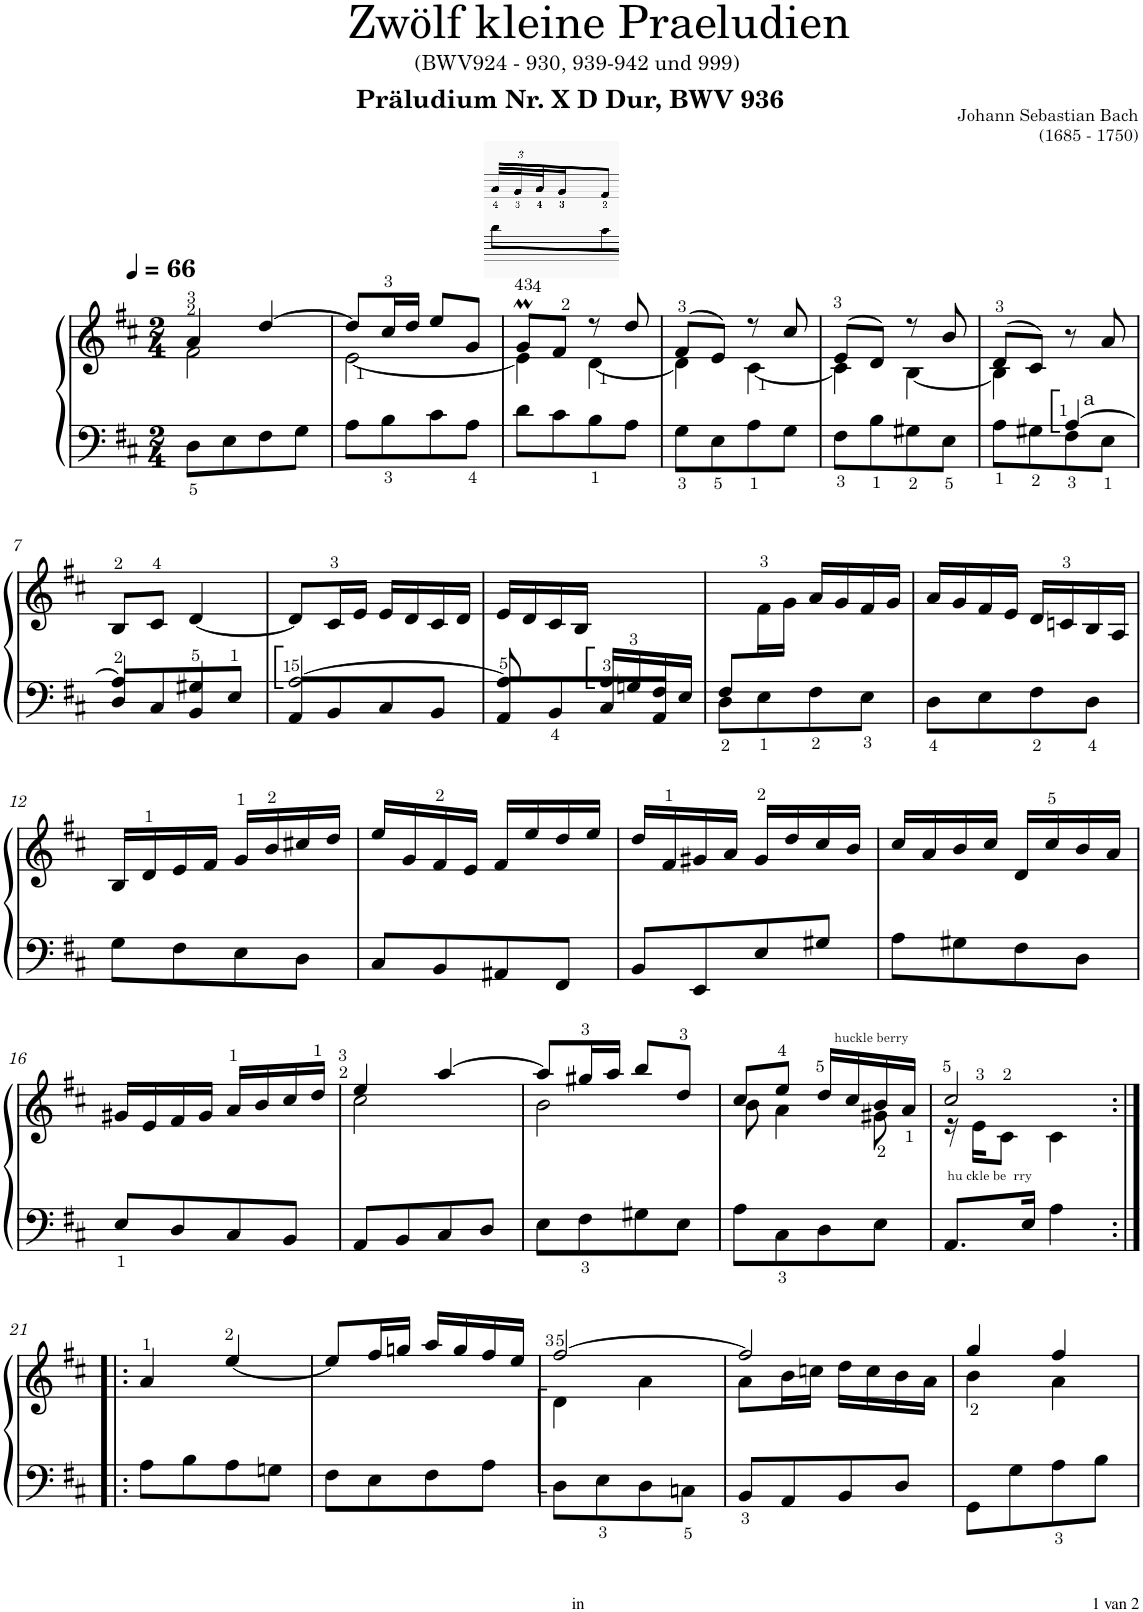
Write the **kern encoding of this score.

**kern	**kern
*part1	*part1
*staff2	*staff1
*I"Klavír	*
*I'Klv.	*
*clefF4	*clefG2
*k[f#c#]	*k[f#c#]
*M2/4	*M2/4
*MM66	*MM66
=1	=1
*	*^
!	!LO:TX:a:B:t=Präludium Nr. X D Dur, BWV 936	!
8D\L	4a/	2f#\
8E\	.	.
8F#\	[4dd/	.
8G\J	.	.
=2	=2	=2
8A\L	8dd/L]	[2e\
8B\	16cc#/L	.
.	16dd/JJ	.
8c#\	8ee/L	.
8A\J	8g/J	.
=3	=3	=3
8d\L	8gM/L	4e\]
8c#\	8f#/J	.
8B\	8r	[4d\
8A\J	8dd/	.
=4	=4	=4
8G\L	(8f#/L	4d\]
8E\	8e/J)	.
8A\	8r	[4c#\
8G\J	8cc#/	.
=5	=5	=5
8F#\L	(8e/L	4c#\]
8B\	8d/J)	.
8G#X\	8r	[4B\
8E\J	8b/	.
=6	=6	=6
*^	*	*
8A\L	4ryy	(8d/L	4B\]
8G#X\	.	8c#/J)	.
!LO:TX:a:t=a	!	!	!
8F#\	[4A::/	8r	4ryy
8E\J	.	8a/	.
*	*	*v	*v
!!LO:LB:g=z
=7	=7	=7
8D/L	4A/]	8B/L
8C#/	.	8c#/J
8BB/	4G#X/	[4d/
8E/J	.	.
=8	=8	=8
8AA/L	[2A::/	8d/L]
8BB/	.	16c#/L
.	.	16e/JJ
8C#/	.	16e/LL
.	.	16d/
8BB/J	.	16c#/
.	.	16d/JJ
=9	=9	=9
8AA/L	8A/]	16e/LL
.	.	16d/
8BB/	8ryy	16c#/
.	.	16B/JJ
8C#/	16A::/LL	4ryy
.	16Gn/	.
8AA/J	16F#/	.
.	16E/JJ	.
=10	=10	=10
8F#/L	8D\L	8ryy
4.ryy	8E\	16f#\L
.	.	16g\JJ
.	8F#\	16a/LL
.	.	16g/
.	8E\J	16f#/
.	.	16g/JJ
*v	*v	*
=11	=11
8D\L	16a/LL
.	16g/
8E\	16f#/
.	16e/JJ
8F#\	16d/LL
.	16cn/
8D\J	16B/
.	16A/JJ
!!LO:LB:g=z
=12	=12
8G\L	16B/LL
.	16d/
8F#\	16e/
.	16f#/JJ
8E\	16g/LL
.	16b/
8D\J	16cc#X/
.	16dd/JJ
=13	=13
8C#/L	16ee/LL
.	16g/
8BB/	16f#/
.	16e/JJ
8AA#X/	16f#/LL
.	16ee/
8FF#/J	16dd/
.	16ee/JJ
=14	=14
8BB/L	16dd/LL
.	16f#/
8EE/	16g#X/
.	16a/JJ
8E/	16g#/LL
.	16dd/
8G#X/J	16cc#/
.	16b/JJ
=15	=15
8A\L	16cc#/LL
.	16a/
8G#X\	16b/
.	16cc#/JJ
8F#\	16d/LL
.	16cc#/
8D\J	16b/
.	16a/JJ
!!LO:LB:g=z
=16	=16
8E/L	16g#X/LL
.	16e/
8D/	16f#/
.	16g#/JJ
8C#/	16a/LL
.	16b/
8BB/J	16cc#/
.	16dd/JJ
=17	=17
*	*^
8AA/L	4ee/	2cc#\
8BB/	.	.
8C#/	[4aa/	.
8D/J	.	.
=18	=18	=18
8E\L	8aa/L]	2b\
8F#\	16gg#X/L	.
.	16aa/JJ	.
8G#X\	8bb/L	.
8E\J	8dd/J	.
=19	=19	=19
8A\L	8cc#/L	8b\
8C#\	8ee/J	4a\
!	!LO:TX:a:t=huckle berry	!
8D\	16dd/LL	.
.	16cc#/	.
8E\J	16b/	8g#X\
.	16a/JJ	.
=20	=20	=20
!LO:TX:a:t=hu ckle be  rry	!	!
8.AA/L	2cc#/	16r
.	.	16e\KL
.	.	8c#\J
16E/Jk	.	.
4A\	.	4c#\
*	*v	*v
!!LO:LB:g=z
=21:|!|:	=21:|!|:
8A\L	4a/
8B\	.
8A\	[4ee/
8Gn\J	.
=22	=22
8F#\L	8ee/L]
8E\	16ff#/L
.	16ggn/JJ
8F#\	16aa/LL
.	16gg/
8A\J	16ff#/
.	16ee/JJ
=23	=23
*	*^
8D\L	[2ff#/	4d::\
8E\	.	.
8D\	.	4a\
8Cn\J	.	.
=24	=24	=24
8BB/L	2ff#/]	8a\L
8AA/	.	16b\L
.	.	16ccn\JJ
8BB/	.	16dd\LL
.	.	16cc\
8D/J	.	16b\
.	.	16a\JJ
=25	=25	=25
8GG\L	4gg/	4b\
8G\	.	.
8A\	4ff#/	4a\
8B\J	.	.
*	*v	*v
=	=
*-	*-
